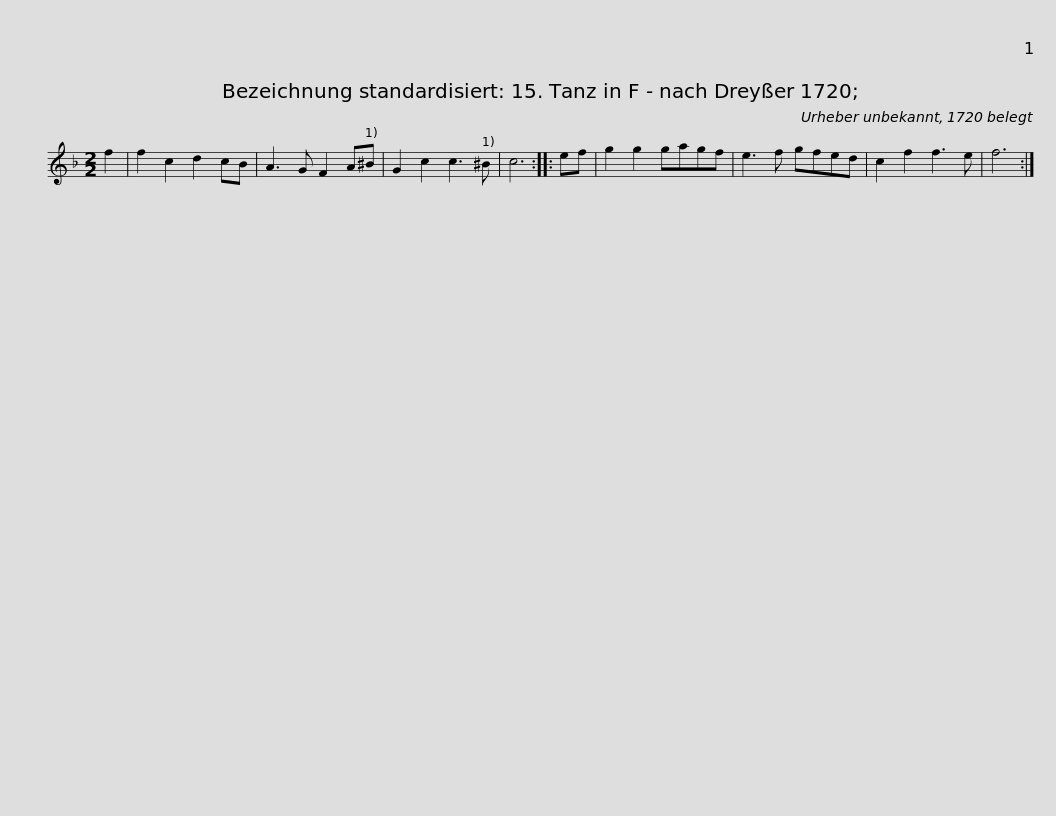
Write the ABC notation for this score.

X:1
L:1/8
M:2/2
I:linebreak $
K:F
V:1 treble
V:1
 f2 | f2 c2 d2 cB | A3 G F2 A^B | G2 c2 c3 ^B | c6 :: %5
 ef | g2 g2 gagf | e3 f gfed | c2 f2 f3 e |$ f6 :| %10
